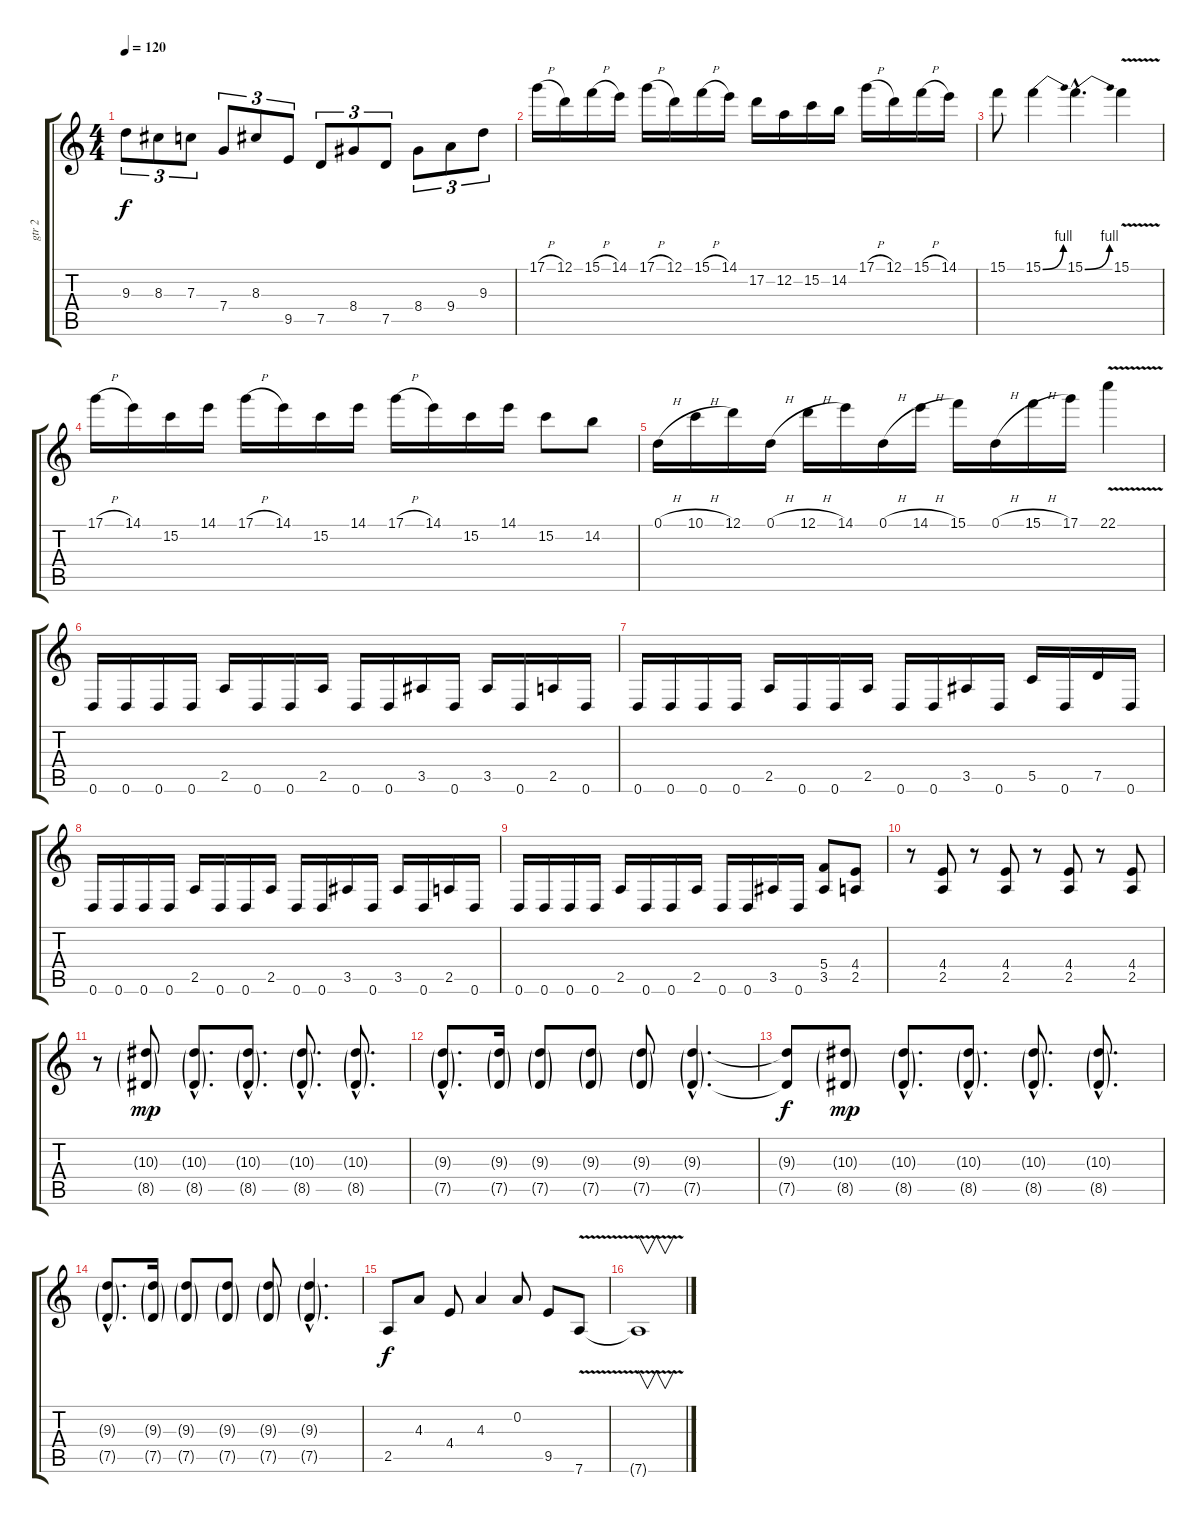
\track ("gtr 2" "gtr 2") {instrument overdrivenguitar}
\staff {score tabs}
\tuning (D4 A3 F3 C3 G2 D2) {hide}
\ts (4 4)
\tempo 120
\clef g2
\ks c
9.3.8{tu (3 2) dy f} 8.3.8{tu (3 2)} 7.3.8{tu (3 2)} 7.4.8{tu (3 2)} 8.3.8{tu (3 2)} 9.5.8{tu (3 2)} 7.5.8{tu (3 2)} 8.4.8{tu (3 2)} 7.5.8{tu (3 2)} 8.4.8{tu (3 2)} 9.4.8{tu (3 2)} 9.3.8{tu (3 2)} |
17.1{h}.16 12.1.16 15.1{h}.16 14.1.16 17.1{h}.16 12.1.16 15.1{h}.16 14.1.16 17.2.16 12.2.16 15.2.16 14.2.16 17.1{h}.16 12.1.16 15.1{h}.16 14.1.16 |
15.1.8 15.1{be (bend 0 0 60 4)}.4 15.1{be (bend 0 0 60 4) hac}.4{d} 15.1{v}.4 |
17.1{h}.16 14.1.16 15.2.16 14.1.16 17.1{h}.16 14.1.16 15.2.16 14.1.16 17.1{h}.16 14.1.16 15.2.16 14.1.16 15.2.8 14.2.8 |
0.1{h}.16 10.1{h}.16 12.1.16 0.1{h}.16 12.1{h}.16 14.1.16 0.1{h}.16 14.1{h}.16 15.1.16 0.1{h}.16 15.1{h}.16 17.1.16 22.1{v}.4 |
0.6.16 0.6.16 0.6.16 0.6.16 2.5.16 0.6.16 0.6.16 2.5.16 0.6.16 0.6.16 3.5.16 0.6.16 3.5.16 0.6.16 2.5.16 0.6.16 |
0.6.16 0.6.16 0.6.16 0.6.16 2.5.16 0.6.16 0.6.16 2.5.16 0.6.16 0.6.16 3.5.16 0.6.16 5.5.16 0.6.16 7.5.16 0.6.16 |
0.6.16 0.6.16 0.6.16 0.6.16 2.5.16 0.6.16 0.6.16 2.5.16 0.6.16 0.6.16 3.5.16 0.6.16 3.5.16 0.6.16 2.5.16 0.6.16 |
0.6.16 0.6.16 0.6.16 0.6.16 2.5.16 0.6.16 0.6.16 2.5.16 0.6.16 0.6.16 3.5.16 0.6.16 (5.4 3.5).8 (4.4 2.5).8 |
r.8 (4.4 2.5).8 r.8 (4.4 2.5).8 r.8 (4.4 2.5).8 r.8 (4.4 2.5).8 |
r.8 (10.3{g} 8.5{g}).8{dy mp} (10.3{g hac} 8.5{g hac}).8{d} (10.3{g hac} 8.5{g hac}).8{d} (10.3{g hac} 8.5{g hac}).8{d} (10.3{g hac} 8.5{g hac}).8{d} |
(9.3{g hac} 7.5{g hac}).8{d} (9.3{g} 7.5{g}).16 (9.3{g} 7.5{g}).8 (9.3{g} 7.5{g}).8 (9.3{g} 7.5{g}).8 (9.3{g hac} 7.5{g hac}).4{d} |
(9.3{t} 7.5{t}).8{dy f} (10.3{g} 8.5{g}).8{dy mp} (10.3{g hac} 8.5{g hac}).8{d} (10.3{g hac} 8.5{g hac}).8{d} (10.3{g hac} 8.5{g hac}).8{d} (10.3{g hac} 8.5{g hac}).8{d} |
(9.3{g hac} 7.5{g hac}).8{d} (9.3{g} 7.5{g}).16 (9.3{g} 7.5{g}).8 (9.3{g} 7.5{g}).8 (9.3{g} 7.5{g}).8 (9.3{g hac} 7.5{g hac}).4{d} |
2.5.8{dy f} 4.3.8 4.4.8 4.3.4 0.2.8 9.5.8 7.6{v}.8 |
7.6{t}.1{v}
